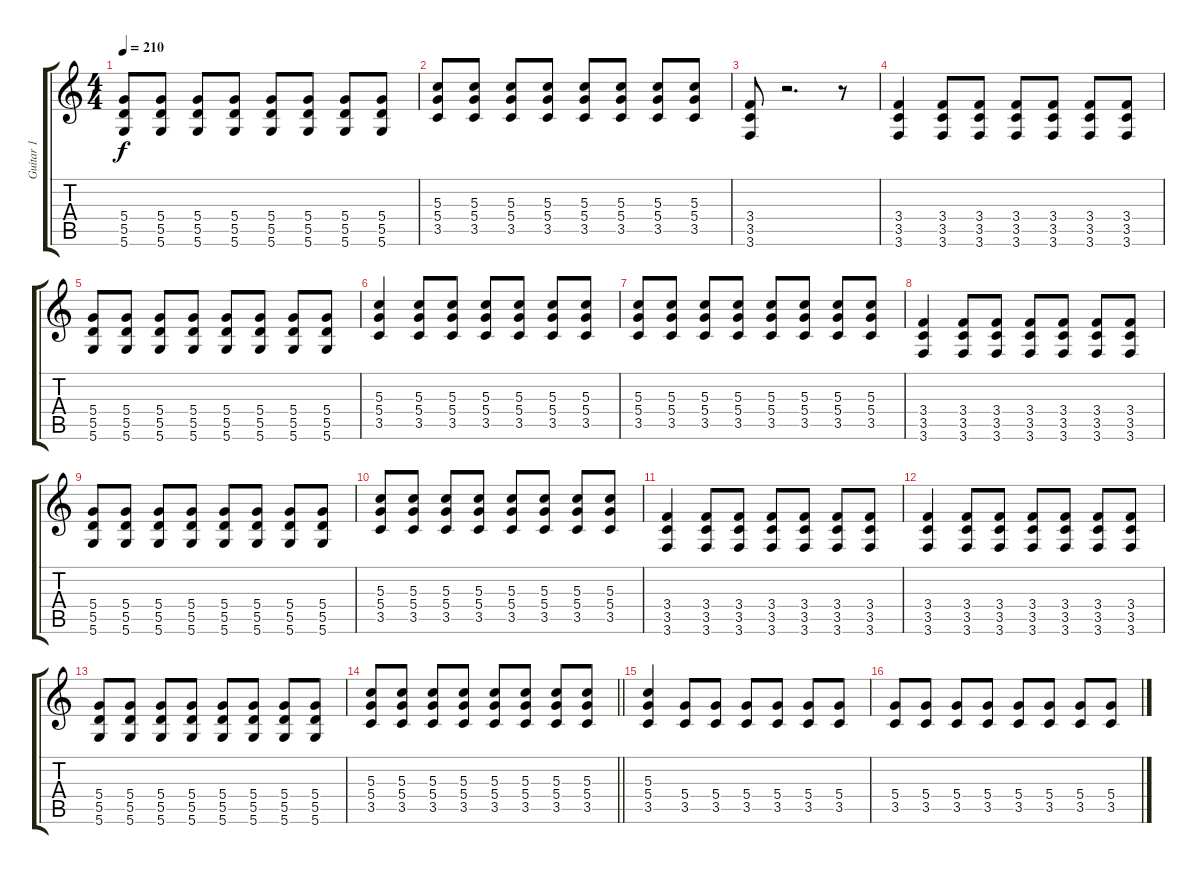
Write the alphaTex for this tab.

\track ("Guitar 1" "Guitar 1") {instrument distortionguitar}
\staff {score tabs}
\tuning (E4 B3 G3 D3 A2 D2) {hide}
\ts (4 4)
\tempo 210
\clef g2
\ks c
(5.4 5.5 5.6).8{dy f} (5.4 5.5 5.6).8 (5.4 5.5 5.6).8 (5.4 5.5 5.6).8 (5.4 5.5 5.6).8 (5.4 5.5 5.6).8 (5.4 5.5 5.6).8 (5.4 5.5 5.6).8 |
(5.3 5.4 3.5).8 (5.3 5.4 3.5).8 (5.3 5.4 3.5).8 (5.3 5.4 3.5).8 (5.3 5.4 3.5).8 (5.3 5.4 3.5).8 (5.3 5.4 3.5).8 (5.3 5.4 3.5).8 |
(3.4 3.5 3.6).8 r.2{d} r.8 |
(3.4 3.5 3.6).4 (3.4 3.5 3.6).8 (3.4 3.5 3.6).8 (3.4 3.5 3.6).8 (3.4 3.5 3.6).8 (3.4 3.5 3.6).8 (3.4 3.5 3.6).8 |
(5.4 5.5 5.6).8 (5.4 5.5 5.6).8 (5.4 5.5 5.6).8 (5.4 5.5 5.6).8 (5.4 5.5 5.6).8 (5.4 5.5 5.6).8 (5.4 5.5 5.6).8 (5.4 5.5 5.6).8 |
(5.3 5.4 3.5).4 (5.3 5.4 3.5).8 (5.3 5.4 3.5).8 (5.3 5.4 3.5).8 (5.3 5.4 3.5).8 (5.3 5.4 3.5).8 (5.3 5.4 3.5).8 |
(5.3 5.4 3.5).8 (5.3 5.4 3.5).8 (5.3 5.4 3.5).8 (5.3 5.4 3.5).8 (5.3 5.4 3.5).8 (5.3 5.4 3.5).8 (5.3 5.4 3.5).8 (5.3 5.4 3.5).8 |
(3.4 3.5 3.6).4 (3.4 3.5 3.6).8 (3.4 3.5 3.6).8 (3.4 3.5 3.6).8 (3.4 3.5 3.6).8 (3.4 3.5 3.6).8 (3.4 3.5 3.6).8 |
(5.4 5.5 5.6).8 (5.4 5.5 5.6).8 (5.4 5.5 5.6).8 (5.4 5.5 5.6).8 (5.4 5.5 5.6).8 (5.4 5.5 5.6).8 (5.4 5.5 5.6).8 (5.4 5.5 5.6).8 |
(5.3 5.4 3.5).8 (5.3 5.4 3.5).8 (5.3 5.4 3.5).8 (5.3 5.4 3.5).8 (5.3 5.4 3.5).8 (5.3 5.4 3.5).8 (5.3 5.4 3.5).8 (5.3 5.4 3.5).8 |
(3.4 3.5 3.6).4 (3.4 3.5 3.6).8 (3.4 3.5 3.6).8 (3.4 3.5 3.6).8 (3.4 3.5 3.6).8 (3.4 3.5 3.6).8 (3.4 3.5 3.6).8 |
(3.4 3.5 3.6).4 (3.4 3.5 3.6).8 (3.4 3.5 3.6).8 (3.4 3.5 3.6).8 (3.4 3.5 3.6).8 (3.4 3.5 3.6).8 (3.4 3.5 3.6).8 |
(5.4 5.5 5.6).8 (5.4 5.5 5.6).8 (5.4 5.5 5.6).8 (5.4 5.5 5.6).8 (5.4 5.5 5.6).8 (5.4 5.5 5.6).8 (5.4 5.5 5.6).8 (5.4 5.5 5.6).8 |
\barLineRight lightlight
(5.3 5.4 3.5).8 (5.3 5.4 3.5).8 (5.3 5.4 3.5).8 (5.3 5.4 3.5).8 (5.3 5.4 3.5).8 (5.3 5.4 3.5).8 (5.3 5.4 3.5).8 (5.3 5.4 3.5).8 |
(5.3 5.4 3.5).4 (5.4 3.5).8 (5.4 3.5).8 (5.4 3.5).8 (5.4 3.5).8 (5.4 3.5).8 (5.4 3.5).8 |
(5.4 3.5).8 (5.4 3.5).8 (5.4 3.5).8 (5.4 3.5).8 (5.4 3.5).8 (5.4 3.5).8 (5.4 3.5).8 (5.4 3.5).8
